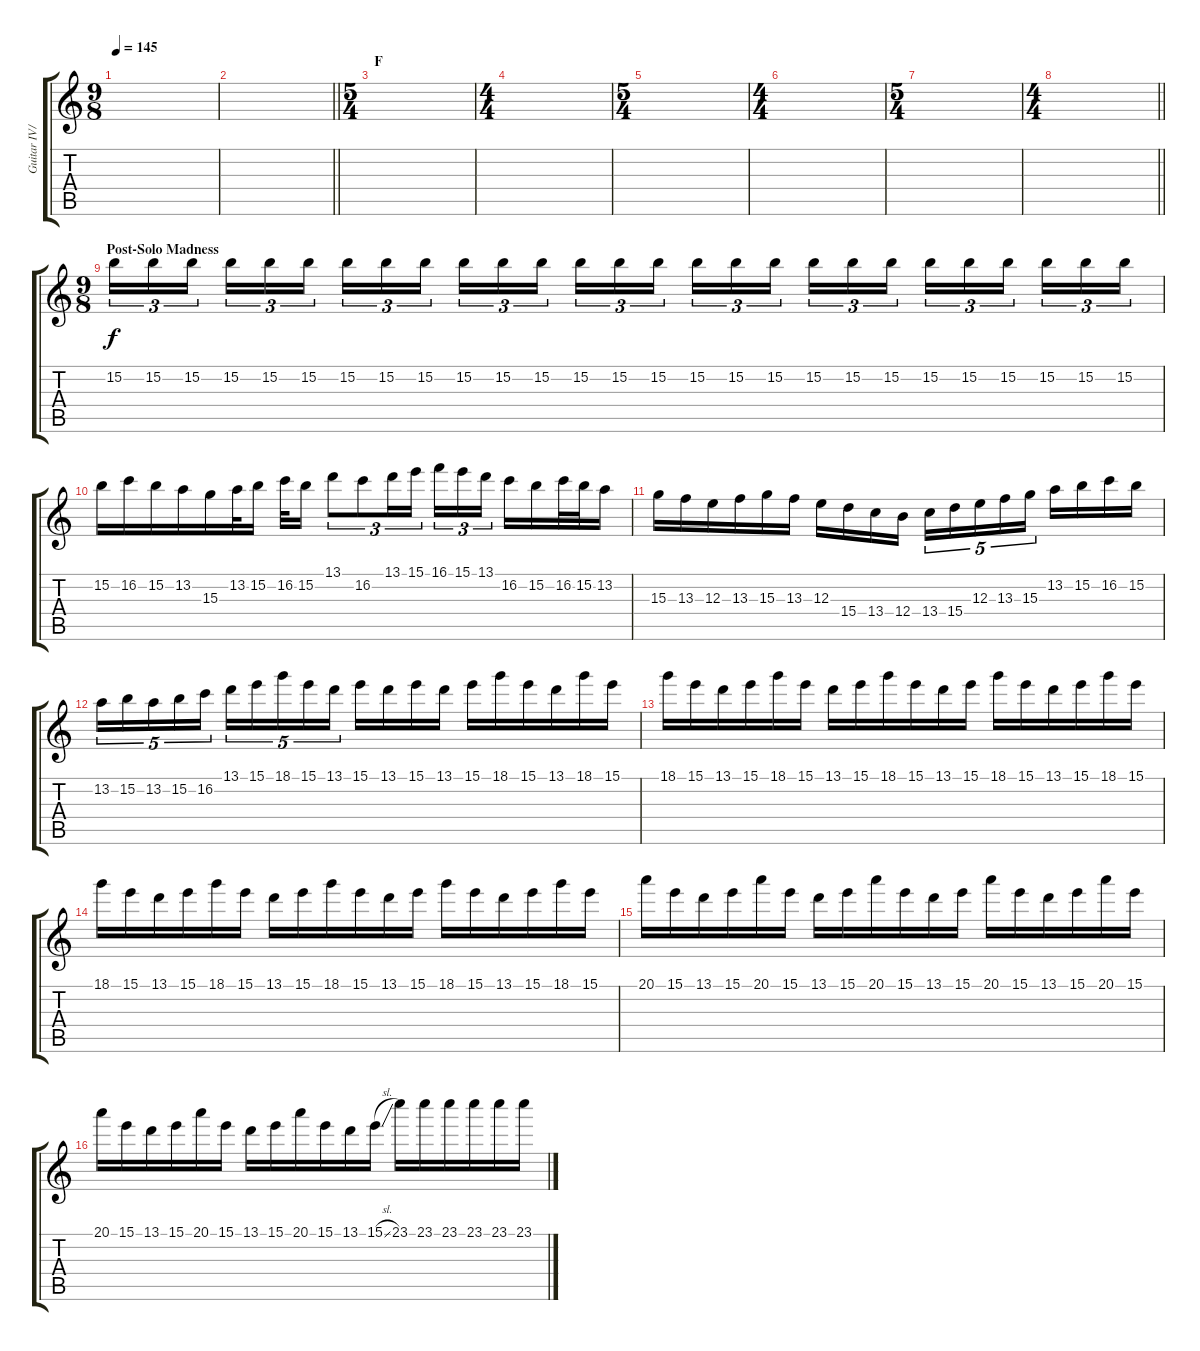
\track ("Guitar IV/Keys" "Guitar IV/") {instrument distortionguitar}
\staff {score tabs}
\tuning (Db4 Ab3 E3 B2 Gb2 Db2) {hide}
\ts (9 8)
\tempo 145
\clef g2
\ks c
|
\barLineRight lightlight
|
\ts (5 4)
\section ("" "F")
|
\ts (4 4)
|
\ts (5 4)
|
\ts (4 4)
|
\ts (5 4)
|
\ts (4 4)
\barLineRight lightlight
|
\ts (9 8)
\section ("" "Post-Solo Madness")
15.2.16{tu (3 2) volume 12 balance 16 instrument distortionguitar} 15.2.16{tu (3 2)} 15.2.16{tu (3 2)} 15.2.16{tu (3 2)} 15.2.16{tu (3 2)} 15.2.16{tu (3 2)} 15.2.16{tu (3 2)} 15.2.16{tu (3 2)} 15.2.16{tu (3 2)} 15.2.16{tu (3 2)} 15.2.16{tu (3 2)} 15.2.16{tu (3 2)} 15.2.16{tu (3 2)} 15.2.16{tu (3 2)} 15.2.16{tu (3 2)} 15.2.16{tu (3 2)} 15.2.16{tu (3 2)} 15.2.16{tu (3 2)} 15.2.16{tu (3 2)} 15.2.16{tu (3 2)} 15.2.16{tu (3 2)} 15.2.16{tu (3 2)} 15.2.16{tu (3 2)} 15.2.16{tu (3 2)} 15.2.16{tu (3 2)} 15.2.16{tu (3 2)} 15.2.16{tu (3 2)} |
15.2.16 16.2.16 15.2.16 13.2.16 15.3.16 13.2.32 15.2.16 16.2.32 15.2.16 13.1.8{tu (3 2)} 16.2.8{tu (3 2)} 13.1.16{tu (3 2)} 15.1.16{tu (3 2)} 16.1.16{tu (3 2)} 15.1.16{tu (3 2)} 13.1.16{tu (3 2)} 16.2.16 15.2.16 16.2.32 15.2.32 13.2.16 |
15.3.16 13.3.16 12.3.16 13.3.16 15.3.16 13.3.16 12.3.16 15.4.16 13.4.16 12.4.16 13.4.16{tu (5 4)} 15.4.16{tu (5 4)} 12.3.16{tu (5 4)} 13.3.16{tu (5 4)} 15.3.16{tu (5 4)} 13.2.16 15.2.16 16.2.16 15.2.16 |
13.2.16{tu (5 4)} 15.2.16{tu (5 4)} 13.2.16{tu (5 4)} 15.2.16{tu (5 4)} 16.2.16{tu (5 4)} 13.1.16{tu (5 4)} 15.1.16{tu (5 4)} 18.1.16{tu (5 4)} 15.1.16{tu (5 4)} 13.1.16{tu (5 4)} 15.1.16 13.1.16 15.1.16 13.1.16 15.1.16 18.1.16 15.1.16 13.1.16 18.1.16 15.1.16 |
18.1.16 15.1.16 13.1.16 15.1.16 18.1.16 15.1.16 13.1.16 15.1.16 18.1.16 15.1.16 13.1.16 15.1.16 18.1.16 15.1.16 13.1.16 15.1.16 18.1.16 15.1.16 |
18.1.16 15.1.16 13.1.16 15.1.16 18.1.16 15.1.16 13.1.16 15.1.16 18.1.16 15.1.16 13.1.16 15.1.16 18.1.16 15.1.16 13.1.16 15.1.16 18.1.16 15.1.16 |
20.1.16 15.1.16 13.1.16 15.1.16 20.1.16 15.1.16 13.1.16 15.1.16 20.1.16 15.1.16 13.1.16 15.1.16 20.1.16 15.1.16 13.1.16 15.1.16 20.1.16 15.1.16 |
20.1.16 15.1.16 13.1.16 15.1.16 20.1.16 15.1.16 13.1.16 15.1.16 20.1.16 15.1.16 13.1.16 15.1{sl}.16 23.1.16 23.1.16 23.1.16 23.1.16 23.1.16 23.1.16
